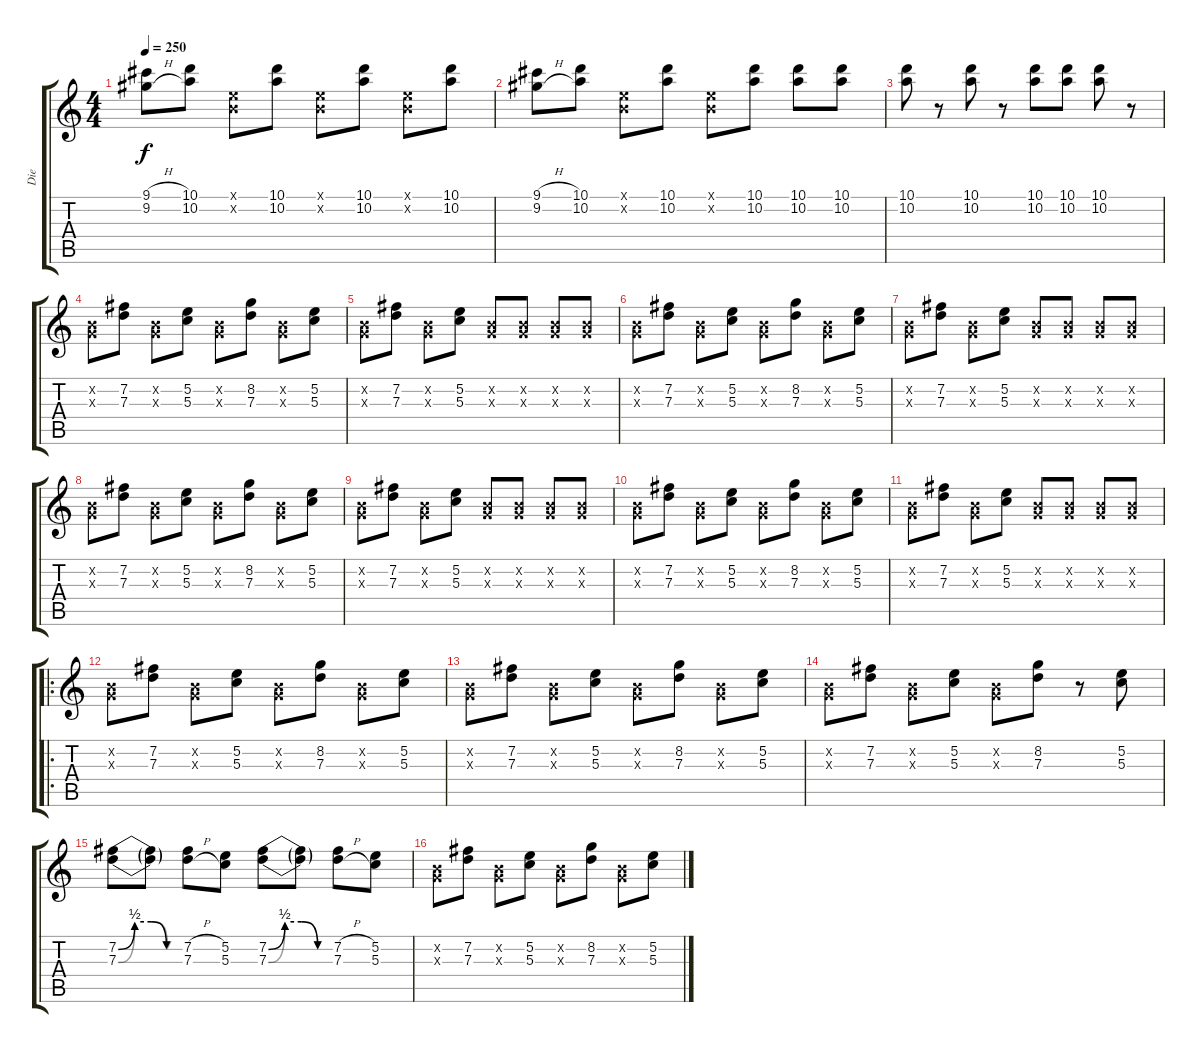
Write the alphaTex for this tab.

\track ("Die" "Die") {instrument electricguitarclean}
\staff {score tabs}
\tuning (E4 B3 G3 D3 A2 E2) {hide}
\ts (4 4)
\tempo 250
\clef g2
\ks c
(9.1{h} 9.2{h}).8{dy f} (10.1 10.2).8 (0.1{x} 0.2{x}).8 (10.1 10.2).8 (0.1{x} 0.2{x}).8 (10.1 10.2).8 (0.1{x} 0.2{x}).8 (10.1 10.2).8 |
(9.1{h} 9.2{h}).8 (10.1 10.2).8 (0.1{x} 0.2{x}).8 (10.1 10.2).8 (0.1{x} 0.2{x}).8 (10.1 10.2).8 (10.1 10.2).8 (10.1 10.2).8 |
(10.1 10.2).8 r.8 (10.1 10.2).8 r.8 (10.1 10.2).8 (10.1 10.2).8 (10.1 10.2).8 r.8 |
(0.2{x} 0.3{x}).8 (7.2 7.3).8 (0.2{x} 0.3{x}).8 (5.2 5.3).8 (0.2{x} 0.3{x}).8 (8.2 7.3).8 (0.2{x} 0.3{x}).8 (5.2 5.3).8 |
(0.2{x} 0.3{x}).8 (7.2 7.3).8 (0.2{x} 0.3{x}).8 (5.2 5.3).8 (0.2{x} 0.3{x}).8 (0.2{x} 0.3{x}).8 (0.2{x} 0.3{x}).8 (0.2{x} 0.3{x}).8 |
(0.2{x} 0.3{x}).8 (7.2 7.3).8 (0.2{x} 0.3{x}).8 (5.2 5.3).8 (0.2{x} 0.3{x}).8 (8.2 7.3).8 (0.2{x} 0.3{x}).8 (5.2 5.3).8 |
(0.2{x} 0.3{x}).8 (7.2 7.3).8 (0.2{x} 0.3{x}).8 (5.2 5.3).8 (0.2{x} 0.3{x}).8 (0.2{x} 0.3{x}).8 (0.2{x} 0.3{x}).8 (0.2{x} 0.3{x}).8 |
(0.2{x} 0.3{x}).8 (7.2 7.3).8 (0.2{x} 0.3{x}).8 (5.2 5.3).8 (0.2{x} 0.3{x}).8 (8.2 7.3).8 (0.2{x} 0.3{x}).8 (5.2 5.3).8 |
(0.2{x} 0.3{x}).8 (7.2 7.3).8 (0.2{x} 0.3{x}).8 (5.2 5.3).8 (0.2{x} 0.3{x}).8 (0.2{x} 0.3{x}).8 (0.2{x} 0.3{x}).8 (0.2{x} 0.3{x}).8 |
(0.2{x} 0.3{x}).8 (7.2 7.3).8 (0.2{x} 0.3{x}).8 (5.2 5.3).8 (0.2{x} 0.3{x}).8 (8.2 7.3).8 (0.2{x} 0.3{x}).8 (5.2 5.3).8 |
(0.2{x} 0.3{x}).8 (7.2 7.3).8 (0.2{x} 0.3{x}).8 (5.2 5.3).8 (0.2{x} 0.3{x}).8 (0.2{x} 0.3{x}).8 (0.2{x} 0.3{x}).8 (0.2{x} 0.3{x}).8 |
\ro
(0.2{x} 0.3{x}).8 (7.2 7.3).8 (0.2{x} 0.3{x}).8 (5.2 5.3).8 (0.2{x} 0.3{x}).8 (8.2 7.3).8 (0.2{x} 0.3{x}).8 (5.2 5.3).8 |
(0.2{x} 0.3{x}).8 (7.2 7.3).8 (0.2{x} 0.3{x}).8 (5.2 5.3).8 (0.2{x} 0.3{x}).8 (8.2 7.3).8 (0.2{x} 0.3{x}).8 (5.2 5.3).8 |
(0.2{x} 0.3{x}).8 (7.2 7.3).8 (0.2{x} 0.3{x}).8 (5.2 5.3).8 (0.2{x} 0.3{x}).8 (8.2 7.3).8 r.8 (5.2 5.3).8 |
(7.2{be (custom 0 0 15 2 30 2 44 0 60 0)} 7.3{be (custom 0 0 15 2 30 2 45 0 60 0)}).8 (7.2{t} 7.3{t}).8 (7.2{h} 7.3{h}).8 (5.2 5.3).8 (7.2{be (custom 0 0 15 2 30 2 45 0 60 0)} 7.3{be (custom 0 0 15 2 30 2 45 0 60 0)}).8 (7.2{t} 7.3{t}).8 (7.2{h} 7.3{h}).8 (5.2 5.3).8 |
(0.2{x} 0.3{x}).8 (7.2 7.3).8 (0.2{x} 0.3{x}).8 (5.2 5.3).8 (0.2{x} 0.3{x}).8 (8.2 7.3).8 (0.2{x} 0.3{x}).8 (5.2 5.3).8
